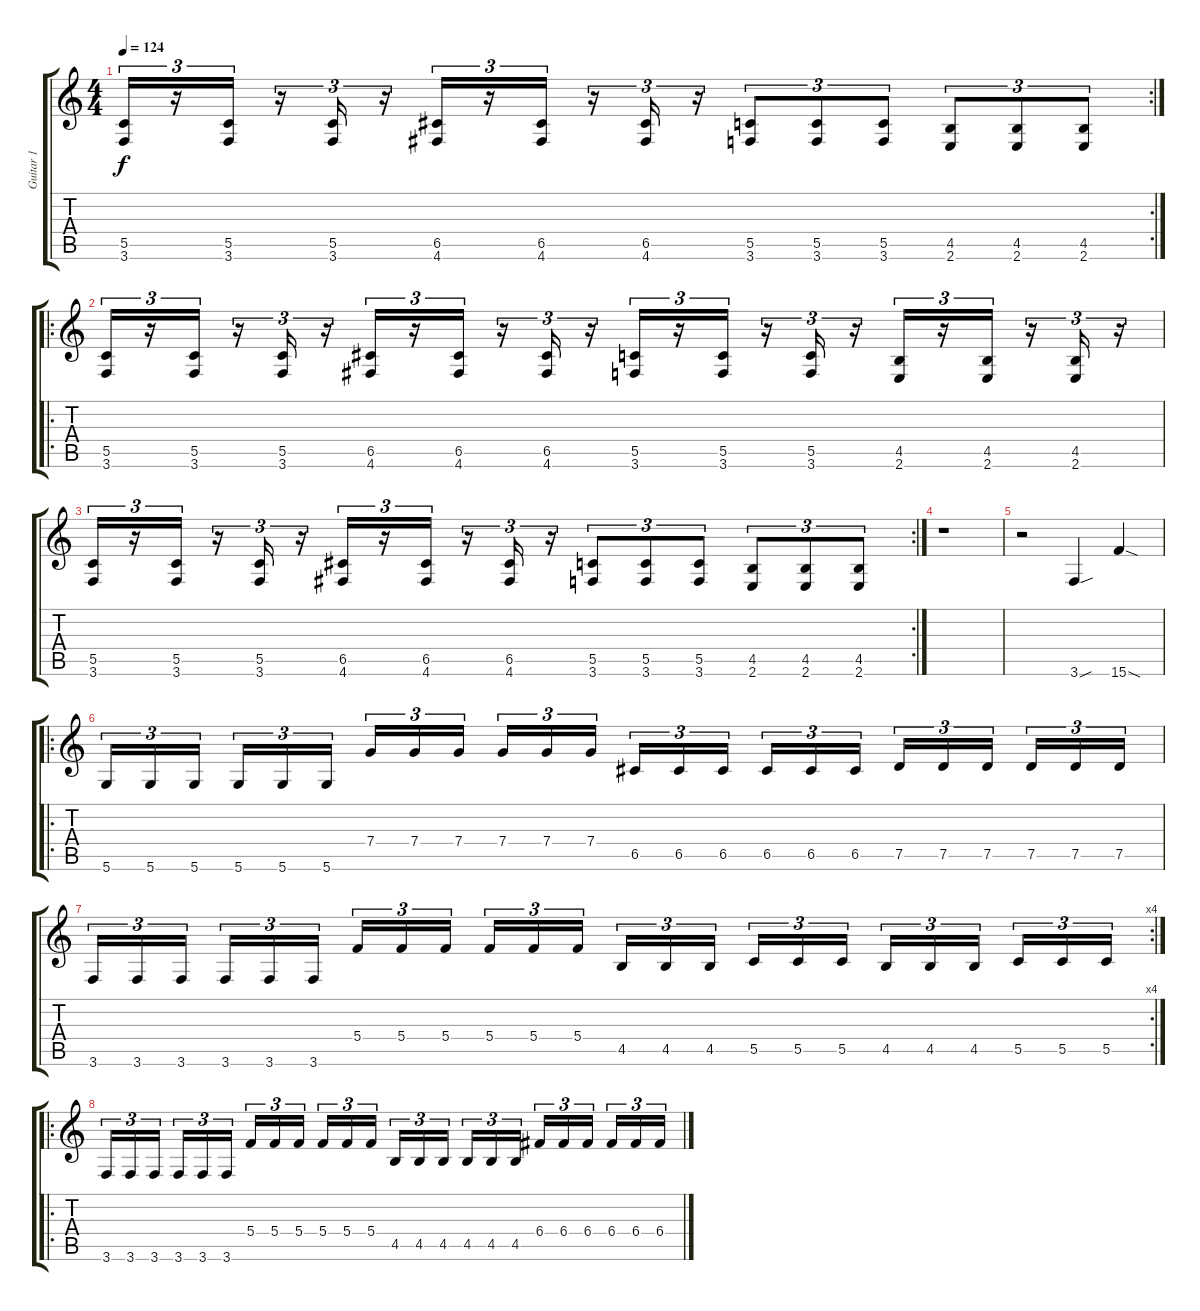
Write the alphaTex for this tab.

\track ("Guitar 1" "Guitar 1") {instrument distortionguitar}
\staff {score tabs}
\tuning (D4 A3 F3 C3 G2 D2) {hide}
\rc 2
\ts (4 4)
\tempo 124
\clef g2
\ks c
(5.5 3.6).16{tu (3 2) dy f} r.16{tu (3 2)} (5.5 3.6).16{tu (3 2)} r.16{tu (3 2)} (5.5 3.6).16{tu (3 2)} r.16{tu (3 2)} (6.5 4.6).16{tu (3 2)} r.16{tu (3 2)} (6.5 4.6).16{tu (3 2)} r.16{tu (3 2)} (6.5 4.6).16{tu (3 2)} r.16{tu (3 2)} (5.5 3.6).8{tu (3 2)} (5.5 3.6).8{tu (3 2)} (5.5 3.6).8{tu (3 2)} (4.5 2.6).8{tu (3 2)} (4.5 2.6).8{tu (3 2)} (4.5 2.6).8{tu (3 2)} |
\ro
(5.5 3.6).16{tu (3 2)} r.16{tu (3 2)} (5.5 3.6).16{tu (3 2)} r.16{tu (3 2)} (5.5 3.6).16{tu (3 2)} r.16{tu (3 2)} (6.5 4.6).16{tu (3 2)} r.16{tu (3 2)} (6.5 4.6).16{tu (3 2)} r.16{tu (3 2)} (6.5 4.6).16{tu (3 2)} r.16{tu (3 2)} (5.5 3.6).16{tu (3 2)} r.16{tu (3 2)} (5.5 3.6).16{tu (3 2)} r.16{tu (3 2)} (5.5 3.6).16{tu (3 2)} r.16{tu (3 2)} (4.5 2.6).16{tu (3 2)} r.16{tu (3 2)} (4.5 2.6).16{tu (3 2)} r.16{tu (3 2)} (4.5 2.6).16{tu (3 2)} r.16{tu (3 2)} |
\rc 2
(5.5 3.6).16{tu (3 2)} r.16{tu (3 2)} (5.5 3.6).16{tu (3 2)} r.16{tu (3 2)} (5.5 3.6).16{tu (3 2)} r.16{tu (3 2)} (6.5 4.6).16{tu (3 2)} r.16{tu (3 2)} (6.5 4.6).16{tu (3 2)} r.16{tu (3 2)} (6.5 4.6).16{tu (3 2)} r.16{tu (3 2)} (5.5 3.6).8{tu (3 2)} (5.5 3.6).8{tu (3 2)} (5.5 3.6).8{tu (3 2)} (4.5 2.6).8{tu (3 2)} (4.5 2.6).8{tu (3 2)} (4.5 2.6).8{tu (3 2)} |
r.1 |
r.2 3.6{sou}.4 15.6{sod}.4 |
\ro
5.6.16{tu (3 2)} 5.6.16{tu (3 2)} 5.6.16{tu (3 2)} 5.6.16{tu (3 2)} 5.6.16{tu (3 2)} 5.6.16{tu (3 2)} 7.4.16{tu (3 2)} 7.4.16{tu (3 2)} 7.4.16{tu (3 2)} 7.4.16{tu (3 2)} 7.4.16{tu (3 2)} 7.4.16{tu (3 2)} 6.5.16{tu (3 2)} 6.5.16{tu (3 2)} 6.5.16{tu (3 2)} 6.5.16{tu (3 2)} 6.5.16{tu (3 2)} 6.5.16{tu (3 2)} 7.5.16{tu (3 2)} 7.5.16{tu (3 2)} 7.5.16{tu (3 2)} 7.5.16{tu (3 2)} 7.5.16{tu (3 2)} 7.5.16{tu (3 2)} |
\rc 4
3.6.16{tu (3 2)} 3.6.16{tu (3 2)} 3.6.16{tu (3 2)} 3.6.16{tu (3 2)} 3.6.16{tu (3 2)} 3.6.16{tu (3 2)} 5.4.16{tu (3 2)} 5.4.16{tu (3 2)} 5.4.16{tu (3 2)} 5.4.16{tu (3 2)} 5.4.16{tu (3 2)} 5.4.16{tu (3 2)} 4.5.16{tu (3 2)} 4.5.16{tu (3 2)} 4.5.16{tu (3 2)} 5.5.16{tu (3 2)} 5.5.16{tu (3 2)} 5.5.16{tu (3 2)} 4.5.16{tu (3 2)} 4.5.16{tu (3 2)} 4.5.16{tu (3 2)} 5.5.16{tu (3 2)} 5.5.16{tu (3 2)} 5.5.16{tu (3 2)} |
\ro
3.6.16{tu (3 2)} 3.6.16{tu (3 2)} 3.6.16{tu (3 2)} 3.6.16{tu (3 2)} 3.6.16{tu (3 2)} 3.6.16{tu (3 2)} 5.4.16{tu (3 2)} 5.4.16{tu (3 2)} 5.4.16{tu (3 2)} 5.4.16{tu (3 2)} 5.4.16{tu (3 2)} 5.4.16{tu (3 2)} 4.5.16{tu (3 2)} 4.5.16{tu (3 2)} 4.5.16{tu (3 2)} 4.5.16{tu (3 2)} 4.5.16{tu (3 2)} 4.5.16{tu (3 2)} 6.4.16{tu (3 2)} 6.4.16{tu (3 2)} 6.4.16{tu (3 2)} 6.4.16{tu (3 2)} 6.4.16{tu (3 2)} 6.4.16{tu (3 2)}
